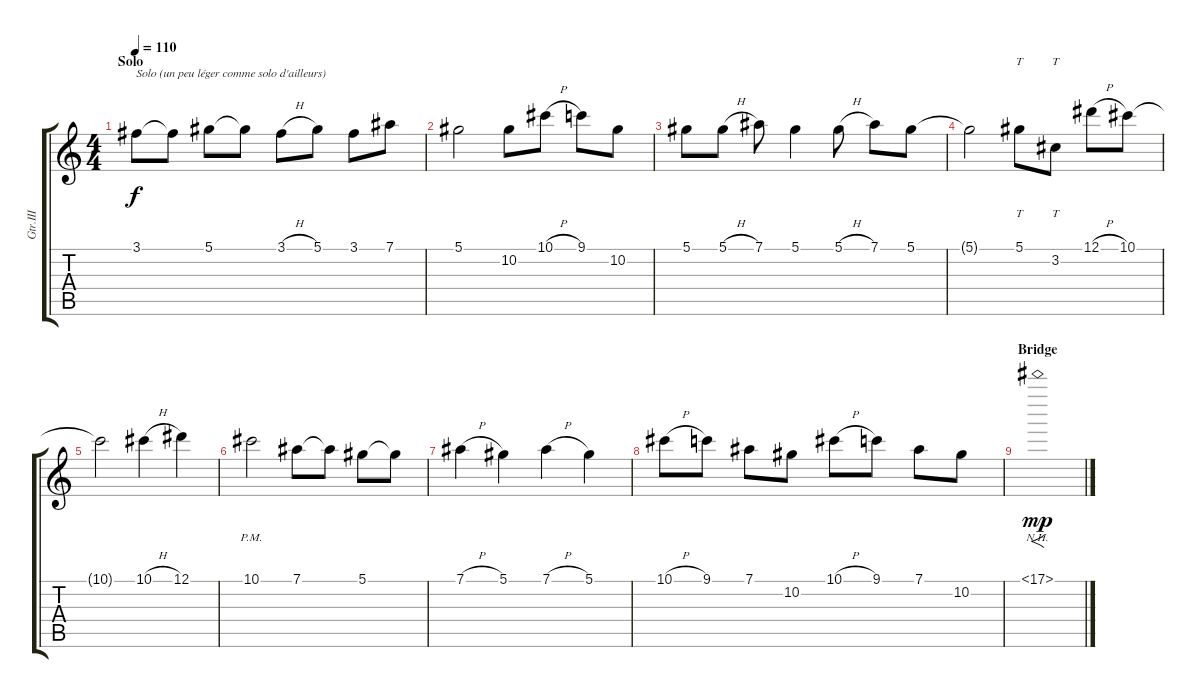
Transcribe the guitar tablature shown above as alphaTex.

\track ("Gtr.III" "Gtr.III") {instrument distortionguitar}
\staff {score tabs}
\tuning (Eb4 Bb3 Gb3 Db3 Ab2 Eb2) {hide}
\ts (4 4)
\section ("" "Solo")
\tempo 110
\clef g2
\ks c
3.1.8{txt "Solo (un peu léger comme solo d'ailleurs)" dy f} 3.1{t}.8 5.1.8 5.1{t}.8 3.1{h}.8 5.1.8 3.1.8 7.1.8 |
5.1.2 10.2.8 10.1{h}.8 9.1.8 10.2.8 |
5.1.8 5.1{h}.8 7.1.8 5.1.4 5.1{h}.8 7.1.8 5.1.8 |
5.1{t}.2 5.1.8{tt} 3.2.8{tt} 12.1{h}.8 10.1.8 |
10.1{t}.2 10.1{h}.4 12.1.4 |
10.1{pm}.2 7.1.8 7.1{t}.8 5.1.8 5.1{t}.8 |
7.1{h}.4 5.1.4 7.1{h}.4 5.1.4 |
10.1{h}.8 9.1.8 7.1.8 10.2.8 10.1{h}.8 9.1.8 7.1.8 10.2.8 |
\section ("" "Bridge")
17.1{nh}.1{f dy mp}
